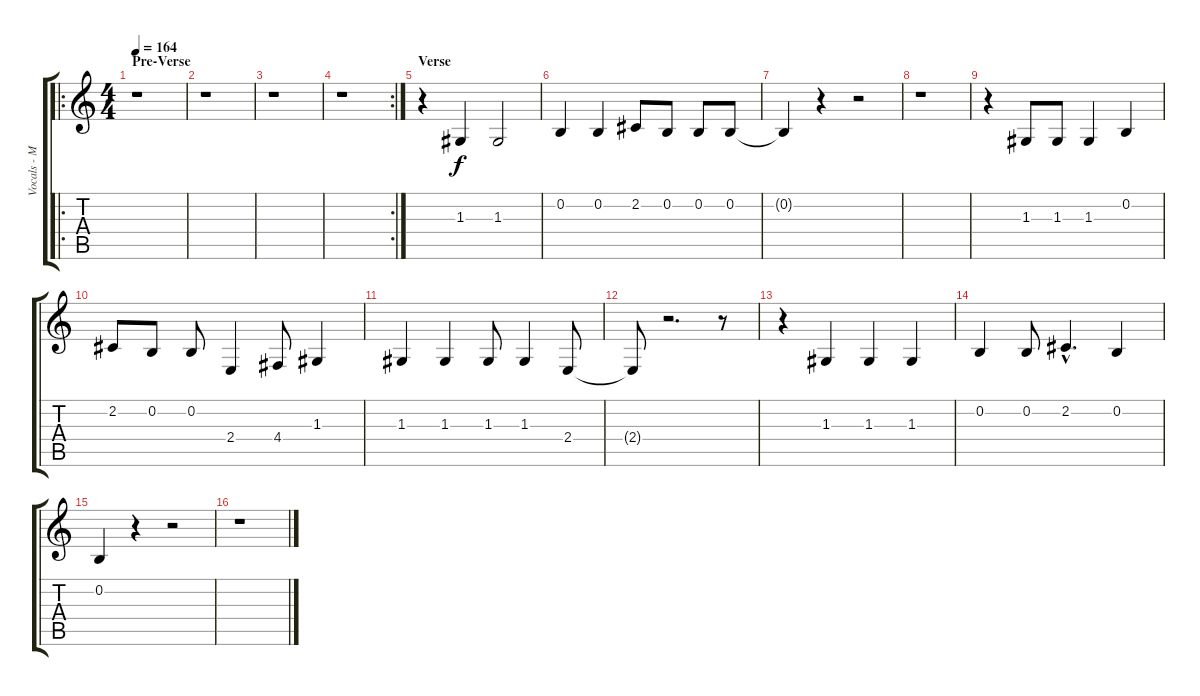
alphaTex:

\track ("Vocals - Mark" "Vocals - M") {instrument tenorsax}
\staff {score tabs}
\tuning (E4 B3 G3 D3 A2 E2) {hide}
\ro
\ts (4 4)
\section ("" "Pre-Verse")
\tempo 164
\clef g2
\ks c
r.1{dy f} |
r.1 |
r.1 |
\rc 2
r.1 |
\section ("" "Verse")
r.4 1.3.4 1.3.2 |
0.2.4 0.2.4 2.2.8 0.2.8 0.2.8 0.2.8 |
0.2{t}.4 r.4 r.2 |
r.1 |
r.4 1.3.8 1.3.8 1.3.4 0.2.4 |
2.2.8 0.2.8 0.2.8 2.4.4 4.4.8 1.3.4 |
1.3.4 1.3.4 1.3.8 1.3.4 2.4.8 |
2.4{t}.8 r.2{d} r.8 |
r.4 1.3.4 1.3.4 1.3.4 |
0.2.4 0.2.8 2.2{hac}.4{d} 0.2.4 |
0.2.4 r.4 r.2 |
r.1
